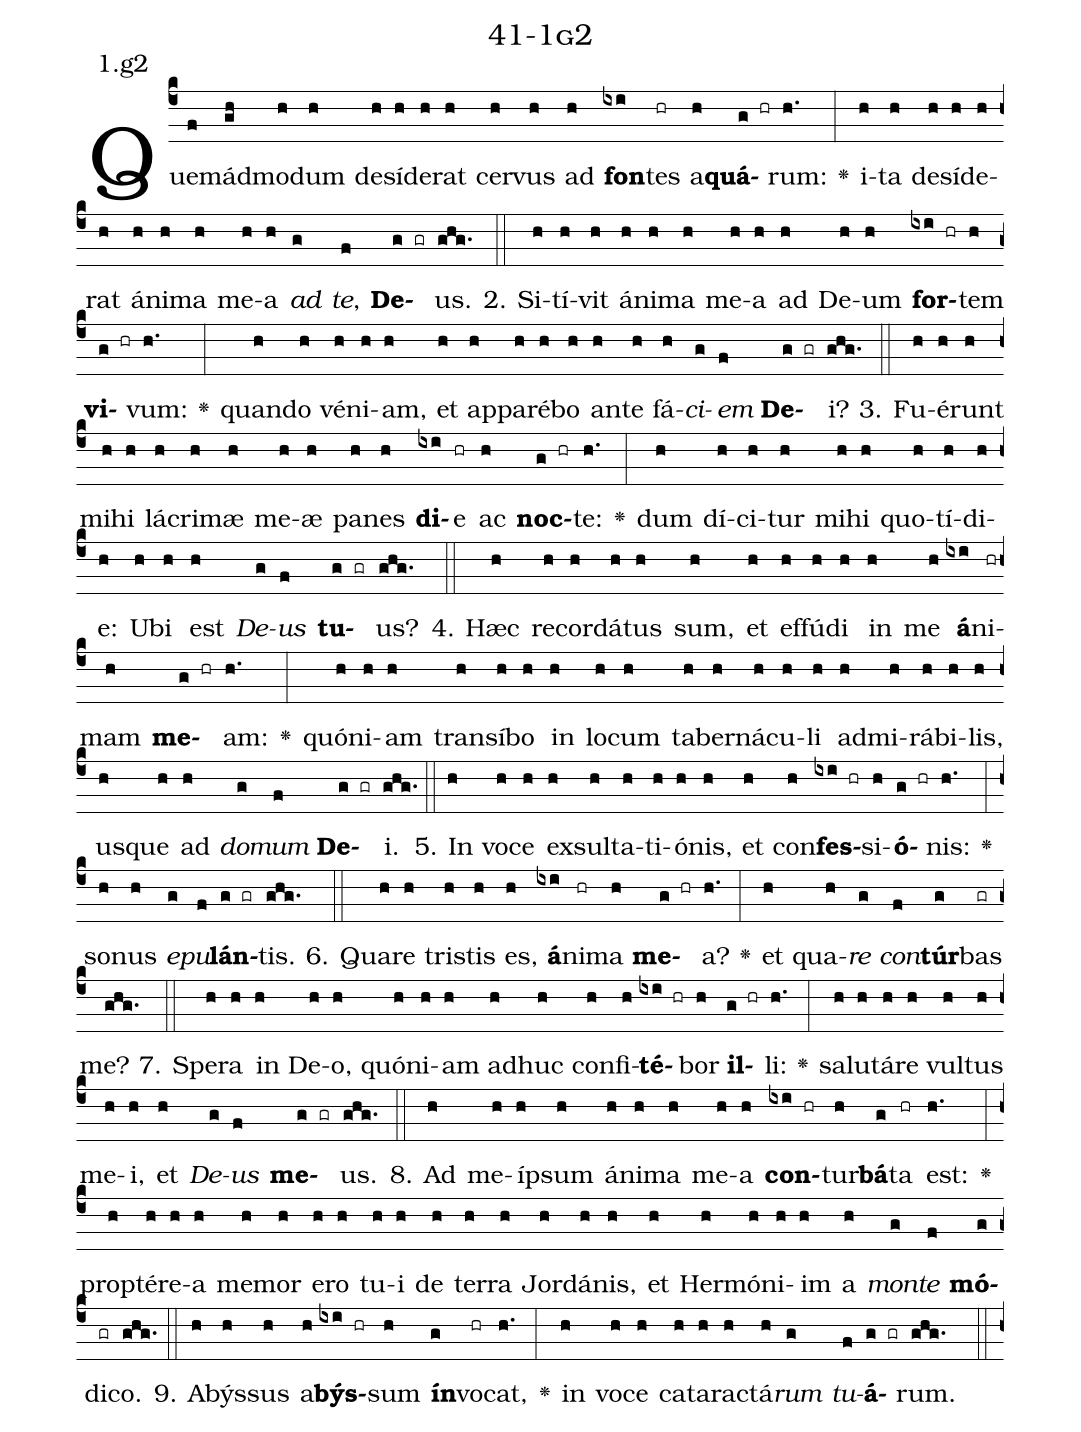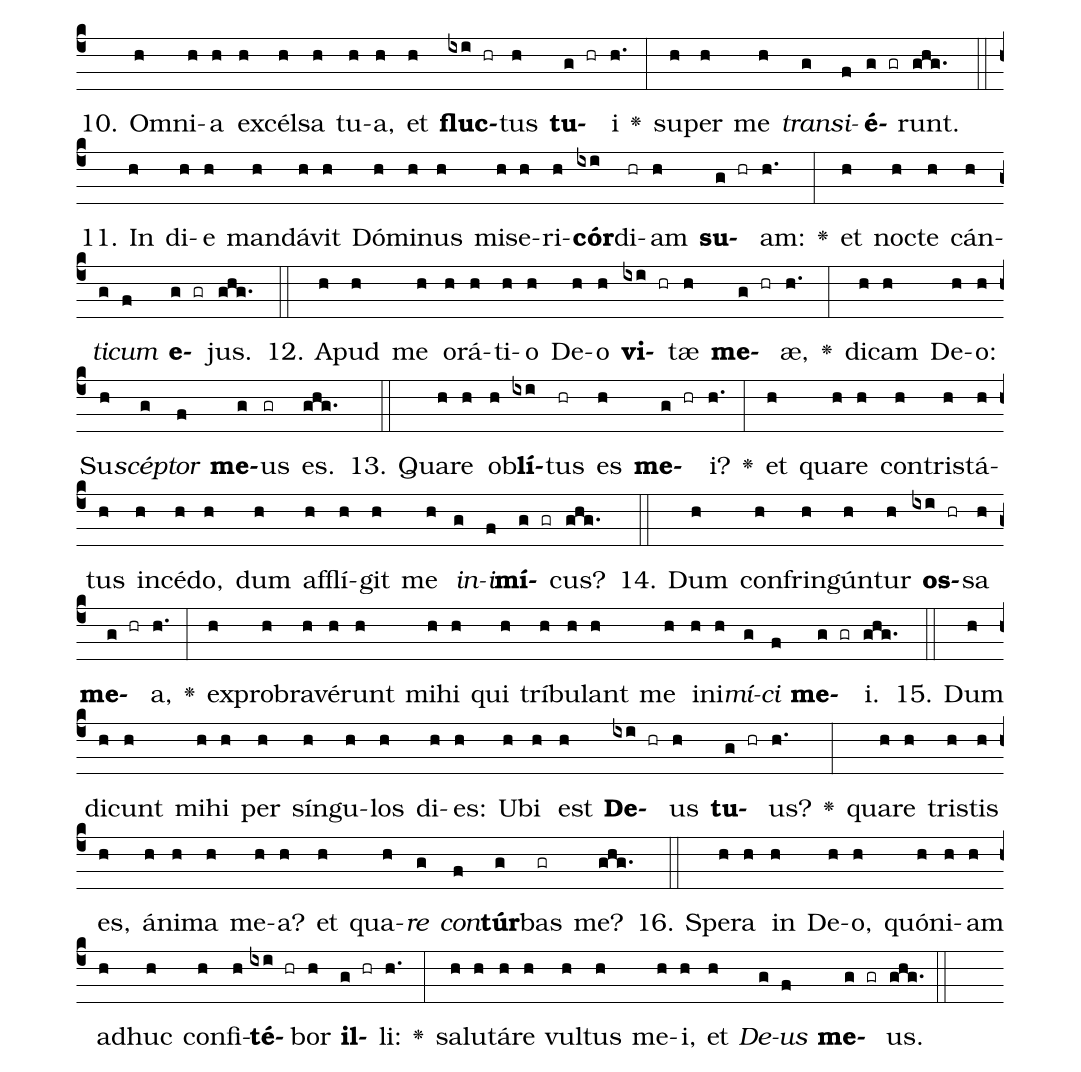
name: 41-1g2;
annotation: 1.g2;
%%
(c4)Quem(f)ád(gh)mo(h)dum(h) de(h)sí(h)de(h)rat(h) cer(h)vus(h) ad(h) <b>fon</b>(ixi)tes(hr) a(h)<b>quá</b>(g hr)rum:(h.) <v>\greheightstar</v>(:) i(h)ta(h) de(h)sí(h)de(h)rat(h) á(h)ni(h)ma(h) me(h)a(h) <i>ad</i>(g) <i>te</i>,(f) <b>De</b>(g gr)us.(ghg.) (::)
2. Si(h)tí(h)vit(h) á(h)ni(h)ma(h) me(h)a(h) ad(h) De(h)um(h) <b>for</b>(ixi hr)tem(h) <b>vi</b>(g hr)vum:(h.) <v>\greheightstar</v>(:) quan(h)do(h) vé(h)ni(h)am,(h) et(h) ap(h)pa(h)ré(h)bo(h) an(h)te(h) fá(h)<i>ci</i>(g)<i>em</i>(f) <b>De</b>(g gr)i?(ghg.) (::)
3. Fu(h)é(h)runt(h) mi(h)hi(h) lá(h)cri(h)mæ(h) me(h)æ(h) pa(h)nes(h) <b>di</b>(ixi)e(hr) ac(h) <b>noc</b>(g hr)te:(h.) <v>\greheightstar</v>(:) dum(h) dí(h)ci(h)tur(h) mi(h)hi(h) quo(h)tí(h)di(h)e:(h) U(h)bi(h) est(h) <i>De</i>(g)<i>us</i>(f) <b>tu</b>(g gr)us?(ghg.) (::)
4. Hæc(h) re(h)cor(h)dá(h)tus(h) sum,(h) et(h) ef(h)fú(h)di(h) in(h) me(h) <b>á</b>(ixi)ni(hr)mam(h) <b>me</b>(g hr)am:(h.) <v>\greheightstar</v>(:) quón(h)i(h)am(h) trans(h)í(h)bo(h) in(h) lo(h)cum(h) ta(h)ber(h)ná(h)cu(h)li(h) ad(h)mi(h)rá(h)bi(h)lis,(h) us(h)que(h) ad(h) <i>do</i>(g)<i>mum</i>(f) <b>De</b>(g gr)i.(ghg.) (::)
5. In(h) vo(h)ce(h) ex(h)sul(h)ta(h)ti(h)ó(h)nis,(h) et(h) con(h)<b>fes</b>(ixi hr)si(h)<b>ó</b>(g hr)nis:(h.) <v>\greheightstar</v>(:) so(h)nus(h) <i>e</i>(g)<i>pu</i>(f)<b>lán</b>(g gr)tis.(ghg.) (::)
6. Qua(h)re(h) tris(h)tis(h) es,(h) <b>á</b>(ixi)ni(hr)ma(h) <b>me</b>(g hr)a?(h.) <v>\greheightstar</v>(:) et(h) qua(h)<i>re</i>(g) <i>con</i>(f)<b>túr</b>(g)bas(gr) me?(ghg.) (::)
7. Spe(h)ra(h) in(h) De(h)o,(h) quón(h)i(h)am(h) ad(h)huc(h) con(h)fi(h)<b>té</b>(ixi hr)bor(h) <b>il</b>(g hr)li:(h.) <v>\greheightstar</v>(:) sa(h)lu(h)tá(h)re(h) vul(h)tus(h) me(h)i,(h) et(h) <i>De</i>(g)<i>us</i>(f) <b>me</b>(g gr)us.(ghg.) (::)
8. Ad(h) me(h)íp(h)sum(h) á(h)ni(h)ma(h) me(h)a(h) <b>con</b>(ixi hr)tur(h)<b>bá</b>(g)ta(hr) est:(h.) <v>\greheightstar</v>(:) prop(h)tér(h)e(h)a(h) me(h)mor(h) e(h)ro(h) tu(h)i(h) de(h) ter(h)ra(h) Jor(h)dá(h)nis,(h) et(h) Her(h)mó(h)ni(h)im(h) a(h) <i>mon</i>(g)<i>te</i>(f) <b>mó</b>(g)di(gr)co.(ghg.) (::)
9. A(h)býs(h)sus(h) a(h)<b>býs</b>(ixi hr)sum(h) <b>ín</b>(g)vo(hr)cat,(h.) <v>\greheightstar</v>(:) in(h) vo(h)ce(h) ca(h)ta(h)rac(h)tá(h)<i>rum</i>(g) <i>tu</i>(f)<b>á</b>(g gr)rum.(ghg.) (::)
10. Om(h)ni(h)a(h) ex(h)cél(h)sa(h) tu(h)a,(h) et(h) <b>fluc</b>(ixi hr)tus(h) <b>tu</b>(g hr)i(h.) <v>\greheightstar</v>(:) su(h)per(h) me(h) <i>trans</i>(g)<i>i</i>(f)<b>é</b>(g gr)runt.(ghg.) (::)
11. In(h) di(h)e(h) man(h)dá(h)vit(h) Dó(h)mi(h)nus(h) mi(h)se(h)ri(h)<b>cór</b>(ixi)di(hr)am(h) <b>su</b>(g hr)am:(h.) <v>\greheightstar</v>(:) et(h) noc(h)te(h) cán(h)<i>ti</i>(g)<i>cum</i>(f) <b>e</b>(g gr)jus.(ghg.) (::)
12. A(h)pud(h) me(h) o(h)rá(h)ti(h)o(h) De(h)o(h) <b>vi</b>(ixi hr)tæ(h) <b>me</b>(g hr)æ,(h.) <v>\greheightstar</v>(:) di(h)cam(h) De(h)o:(h) Su(h)<i>scép</i>(g)<i>tor</i>(f) <b>me</b>(g)us(gr) es.(ghg.) (::)
13. Qua(h)re(h) ob(h)<b>lí</b>(ixi)tus(hr) es(h) <b>me</b>(g hr)i?(h.) <v>\greheightstar</v>(:) et(h) qua(h)re(h) con(h)tris(h)tá(h)tus(h) in(h)cé(h)do,(h) dum(h) af(h)flí(h)git(h) me(h) <i>in</i>(g)<i>i</i>(f)<b>mí</b>(g gr)cus?(ghg.) (::)
14. Dum(h) con(h)frin(h)gún(h)tur(h) <b>os</b>(ixi hr)sa(h) <b>me</b>(g hr)a,(h.) <v>\greheightstar</v>(:) ex(h)pro(h)bra(h)vé(h)runt(h) mi(h)hi(h) qui(h) trí(h)bu(h)lant(h) me(h) in(h)i(h)<i>mí</i>(g)<i>ci</i>(f) <b>me</b>(g gr)i.(ghg.) (::)
15. Dum(h) di(h)cunt(h) mi(h)hi(h) per(h) sín(h)gu(h)los(h) di(h)es:(h) U(h)bi(h) est(h) <b>De</b>(ixi hr)us(h) <b>tu</b>(g hr)us?(h.) <v>\greheightstar</v>(:) qua(h)re(h) tris(h)tis(h) es,(h) á(h)ni(h)ma(h) me(h)a?(h) et(h) qua(h)<i>re</i>(g) <i>con</i>(f)<b>túr</b>(g)bas(gr) me?(ghg.) (::)
16. Spe(h)ra(h) in(h) De(h)o,(h) quón(h)i(h)am(h) ad(h)huc(h) con(h)fi(h)<b>té</b>(ixi hr)bor(h) <b>il</b>(g hr)li:(h.) <v>\greheightstar</v>(:) sa(h)lu(h)tá(h)re(h) vul(h)tus(h) me(h)i,(h) et(h) <i>De</i>(g)<i>us</i>(f) <b>me</b>(g gr)us.(ghg.) (::)
